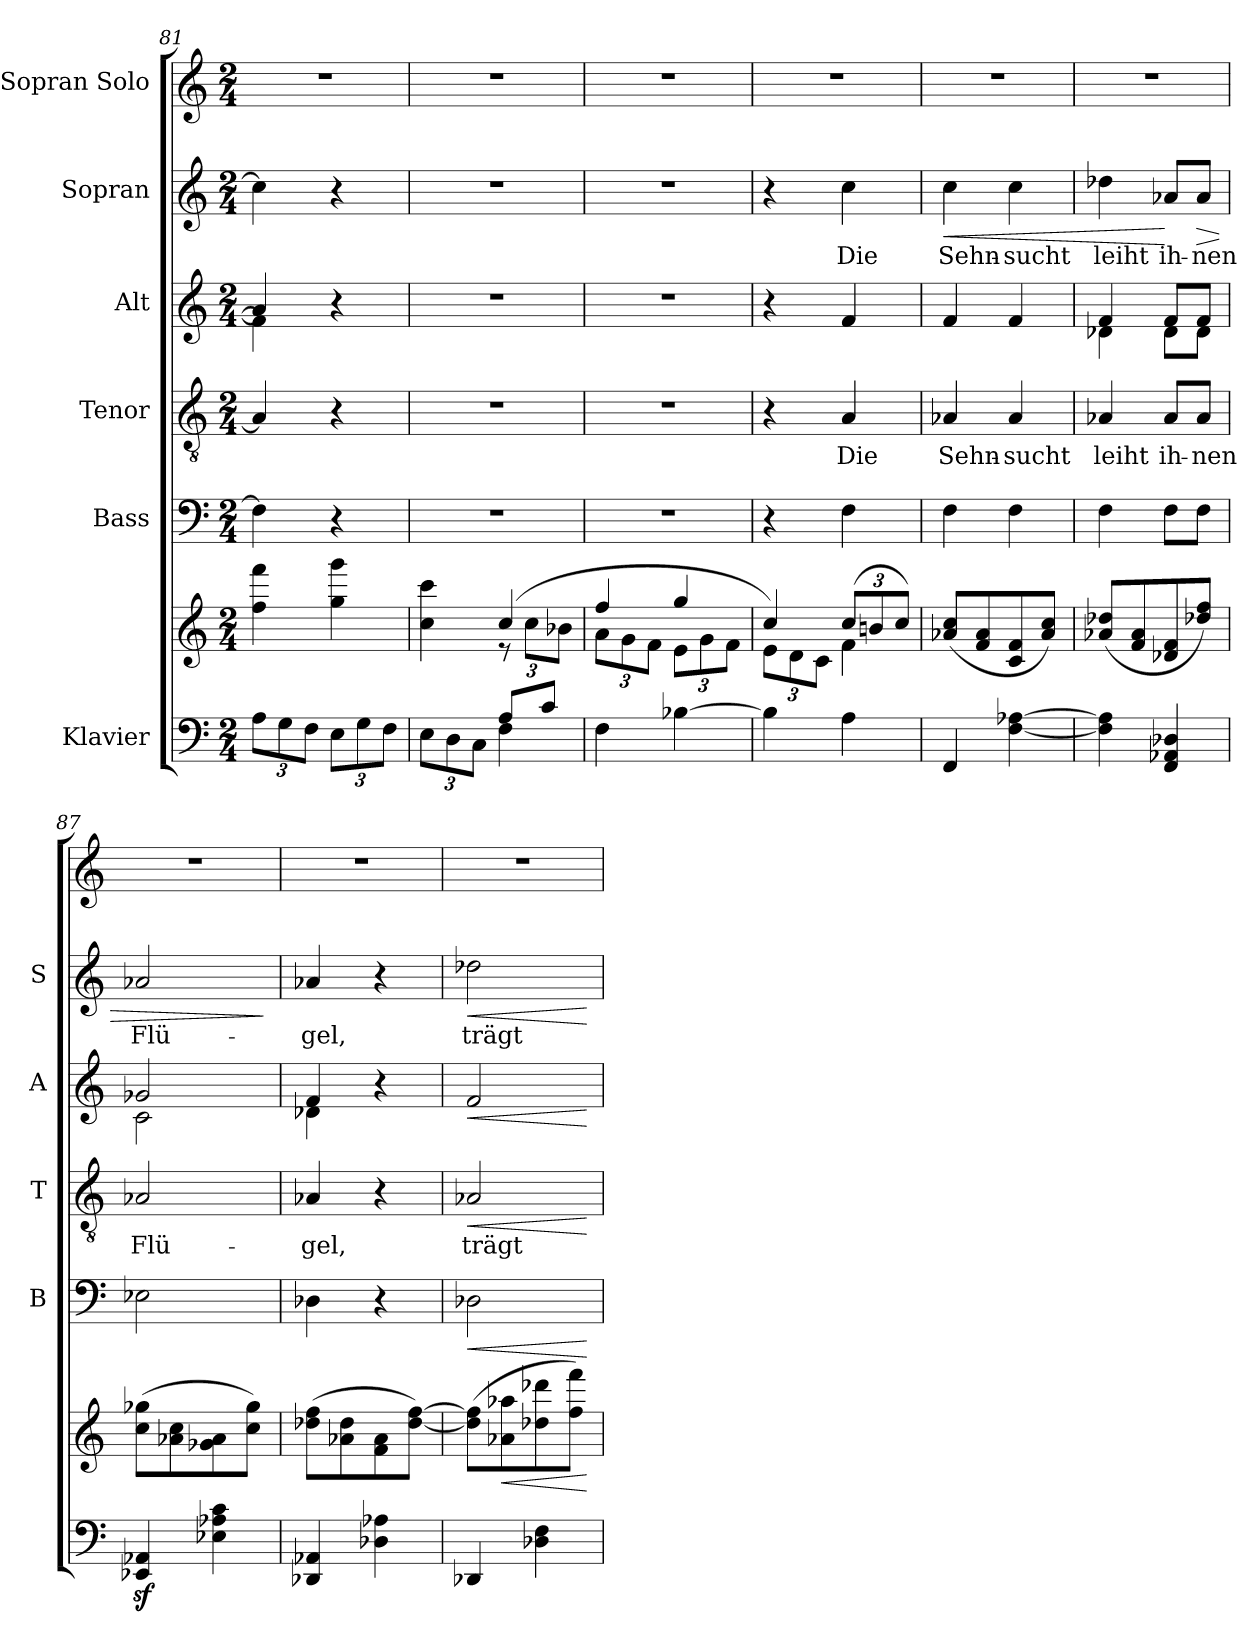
**kern	**kern	**dynam	**kern	**dynam	**kern	**text	**dynam	**kern	**dynam	**kern	**text	**dynam	**kern
*part6	*part6	*part6	*part5	*part5	*part4	*part4	*part4	*part3	*part3	*part2	*part2	*part2	*part1
*staff7	*staff6	*staff6/7	*staff5	*staff5	*staff4	*staff4	*staff4	*staff3	*staff3	*staff2	*staff2	*staff2	*staff1
*I"Klavier	*	*	*I"Bass	*	*I"Tenor	*	*	*I"Alt	*	*I"Sopran	*	*	*I"Sopran Solo
*	*	*	*I'B	*	*I'T	*	*	*I'A	*	*I'S	*	*	*
*clefF4	*clefG2	*	*clefF4	*	*clefGv2	*	*	*clefG2	*	*clefG2	*	*	*clefG2
*k[]	*k[]	*	*k[]	*	*k[]	*	*	*k[]	*	*k[]	*	*	*k[]
*M2/4	*M2/4	*	*M2/4	*	*M2/4	*	*	*M2/4	*	*M2/4	*	*	*M2/4
*Xbrackettup	*	*	*	*	*	*	*	*	*	*	*	*	*
=81	=81	=81	=81	=81	=81	=81	=81	=81	=81	=81	=81	=81	=81
*	*	*	*	*	*	*	*	*^	*	*	*	*	*
12A\L	4ff\ 4fff\	.	4F\]	.	4A/]	.	.	4a/]	4f\]	.	4cc\]	.	.	2r
12G\	.	.	.	.	.	.	.	.	.	.	.	.	.	.
12F\J	.	.	.	.	.	.	.	.	.	.	.	.	.	.
12E\L	4gg\ 4ggg\	.	4r	.	4r	.	.	4r	4ryy	.	4r	.	.	.
12G\	.	.	.	.	.	.	.	.	.	.	.	.	.	.
12F\J	.	.	.	.	.	.	.	.	.	.	.	.	.	.
*	*	*	*	*	*	*	*	*v	*v	*	*	*	*	*
=82	=82	=82	=82	=82	=82	=82	=82	=82	=82	=82	=82	=82	=82
*^	*^	*	*	*	*	*	*	*	*	*	*	*	*
12E\L	4ryy	4cc\ 4ccc\	4ryy	.	2r	.	2r	.	.	2r	.	2r	.	.	2r
12D\	.	.	.	.	.	.	.	.	.	.	.	.	.	.	.
12C\J	.	.	.	.	.	.	.	.	.	.	.	.	.	.	.
*	*	*	*Xbrackettup	*	*	*	*	*	*	*	*	*	*	*	*
8A/L	4F\	(4cc/	12r	.	.	.	.	.	.	.	.	.	.	.	.
.	.	.	12cc\L	.	.	.	.	.	.	.	.	.	.	.	.
8c/J	.	.	.	.	.	.	.	.	.	.	.	.	.	.	.
.	.	.	12b-X\J	.	.	.	.	.	.	.	.	.	.	.	.
*v	*v	*	*	*	*	*	*	*	*	*	*	*	*	*	*
=83	=83	=83	=83	=83	=83	=83	=83	=83	=83	=83	=83	=83	=83	=83
4F\	4ff/	12a\L	.	2r	.	2r	.	.	2r	.	2r	.	.	2r
.	.	12g\	.	.	.	.	.	.	.	.	.	.	.	.
.	.	12f\J	.	.	.	.	.	.	.	.	.	.	.	.
[4B-X\	4gg/	12e\L	.	.	.	.	.	.	.	.	.	.	.	.
.	.	12g\	.	.	.	.	.	.	.	.	.	.	.	.
.	.	12f\J	.	.	.	.	.	.	.	.	.	.	.	.
=84	=84	=84	=84	=84	=84	=84	=84	=84	=84	=84	=84	=84	=84	=84
4B-\]	4cc/)	12e\L	.	4r	.	4r	.	.	4r	.	4r	.	.	2r
.	.	12d\	.	.	.	.	.	.	.	.	.	.	.	.
.	.	12c\J	.	.	.	.	.	.	.	.	.	.	.	.
!	!	!	!	!	!	!	!LO:LY:b	!	!	!	!	!LO:LY:b	!	!
4A\	(12cc/L	4f\	.	4F\	.	4A/	Die	.	4f/	.	4cc\	Die	.	.
.	12bn/	.	.	.	.	.	.	.	.	.	.	.	.	.
.	12cc/J)	.	.	.	.	.	.	.	.	.	.	.	.	.
*	*v	*v	*	*	*	*	*	*	*	*	*	*	*	*
=85	=85	=85	=85	=85	=85	=85	=85	=85	=85	=85	=85	=85	=85
!	!	!	!	!	!	!LO:LY:b	!	!	!	!	!LO:LY:b	!LO:HP:b	!
4FF/	(>8a-X/ 8cc/L	.	4F\	.	4A-X/	Sehn-	.	4f/	.	4cc\	Sehn-	<	2r
.	8f/ 8a-/	.	.	.	.	.	.	.	.	.	.	.	.
!	!	!	!	!	!	!LO:LY:b	!	!	!	!	!LO:LY:b	!	!
[4F\ [4A-X\	8c/ 8f/	.	4F\	.	4A-/	-sucht	.	4f/	.	4cc\	-sucht	.	.
.	8a-/ 8cc/J)	.	.	.	.	.	.	.	.	.	.	.	.
=86	=86	=86	=86	=86	=86	=86	=86	=86	=86	=86	=86	=86	=86
!	!	!	!	!	!	!LO:LY:b	!	!	!	!	!LO:LY:b	!	!
*	*	*	*	*	*	*	*	*^	*	*	*	*	*
4F\] 4A-\]	(>8a-X/ 8dd-X/L	.	4F\	.	4A-X/	leiht	.	4f/	4d-X\	.	4dd-X\	leiht	.	2r
.	8f/ 8a-/	.	.	.	.	.	.	.	.	.	.	.	.	.
!	!	!	!	!	!	!LO:LY:b	!	!	!	!	!	!LO:LY:b	!	!
4FF/ 4AA-X/ 4D-X/	8d-X/ 8f/	.	8F\L	.	8A-/L	ih-	.	8f/L	8d-\L	.	8a-X/L	ih-	[	.
!	!	!	!	!	!	!LO:LY:b	!	!	!	!	!	!LO:LY:b	!LO:HP:b	!
.	8dd-X/ 8ff/J)	.	8F\J	.	8A-/J	-nen	.	8f/J	8d-\J	.	8a-/J	-nen	>	.
!!LO:LB:g=z
=87	=87	=87	=87	=87	=87	=87	=87	=87	=87	=87	=87	=87	=87	=87
!	!	!	!	!	!	!LO:LY:b	!	!	!	!	!	!LO:LY:b	!	!
4EE-X/z> 4AA-X/z>	(8cc\ 8gg-X\L	.	2E-X\	.	2A-X/	Flü-	.	2g-X/	2c\	.	2a-X/	Flü-	.	2r
.	8a-X\ 8cc\	.	.	.	.	.	.	.	.	.	.	.	.	.
4E-X\ 4A-X\ 4c\	8g-X\ 8a-\	.	.	.	.	.	.	.	.	.	.	.	.	.
.	8cc\ 8gg-\J)	.	.	.	.	.	.	.	.	.	.	.	.	.
*	*	*	*	*	*	*	*	*v	*v	*	*	*	*	*
.	.	.	.	.	.	.	.	.	.	.	.	]	.
=88	=88	=88	=88	=88	=88	=88	=88	=88	=88	=88	=88	=88	=88
!	!	!	!	!	!	!LO:LY:b	!	!	!	!	!LO:LY:b	!	!
*	*	*	*	*	*	*	*	*^	*	*	*	*	*
4DD-X/ 4AA-X/	(8dd-X\ 8ff\L	.	4D-X\	.	4A-X/	-gel,	.	4f/	4d-X\	.	4a-X/	-gel,	.	2r
.	8a-X\ 8dd-\	.	.	.	.	.	.	.	.	.	.	.	.	.
4D-X\ 4A-X\	8f\ 8a-\	.	4r	.	4r	.	.	4r	4ryy	.	4r	.	.	.
.	[8dd-\ [8ff\J)	.	.	.	.	.	.	.	.	.	.	.	.	.
*	*	*	*	*	*	*	*	*v	*v	*	*	*	*	*
=89	=89	=89	=89	=89	=89	=89	=89	=89	=89	=89	=89	=89	=89
!	!	!	!	!LO:HP:b	!	!LO:LY:b	!LO:HP:b	!	!LO:HP:b	!	!LO:LY:b	!LO:HP:b	!
4DD-X/	(8dd-\] 8ff\]L	.	2D-X\	<	2A-X/	trägt	<	2f/	<	2dd-X\	trägt	<	2r
!	!	!LO:HP:b	!	!	!	!	!	!	!	!	!	!	!
.	8a-X\ 8aa-X\	<	.	.	.	.	.	.	.	.	.	.	.
4D-X\ 4F\	8dd-X\ 8ddd-X\	.	.	.	.	.	.	.	.	.	.	.	.
.	8ff\ 8fff\J)	.	.	.	.	.	.	.	.	.	.	.	.
.	.	[	.	[	.	.	[	.	[	.	.	[	.
=	=	=	=	=	=	=	=	=	=	=	=	=	=
*-	*-	*-	*-	*-	*-	*-	*-	*-	*-	*-	*-	*-	*-
